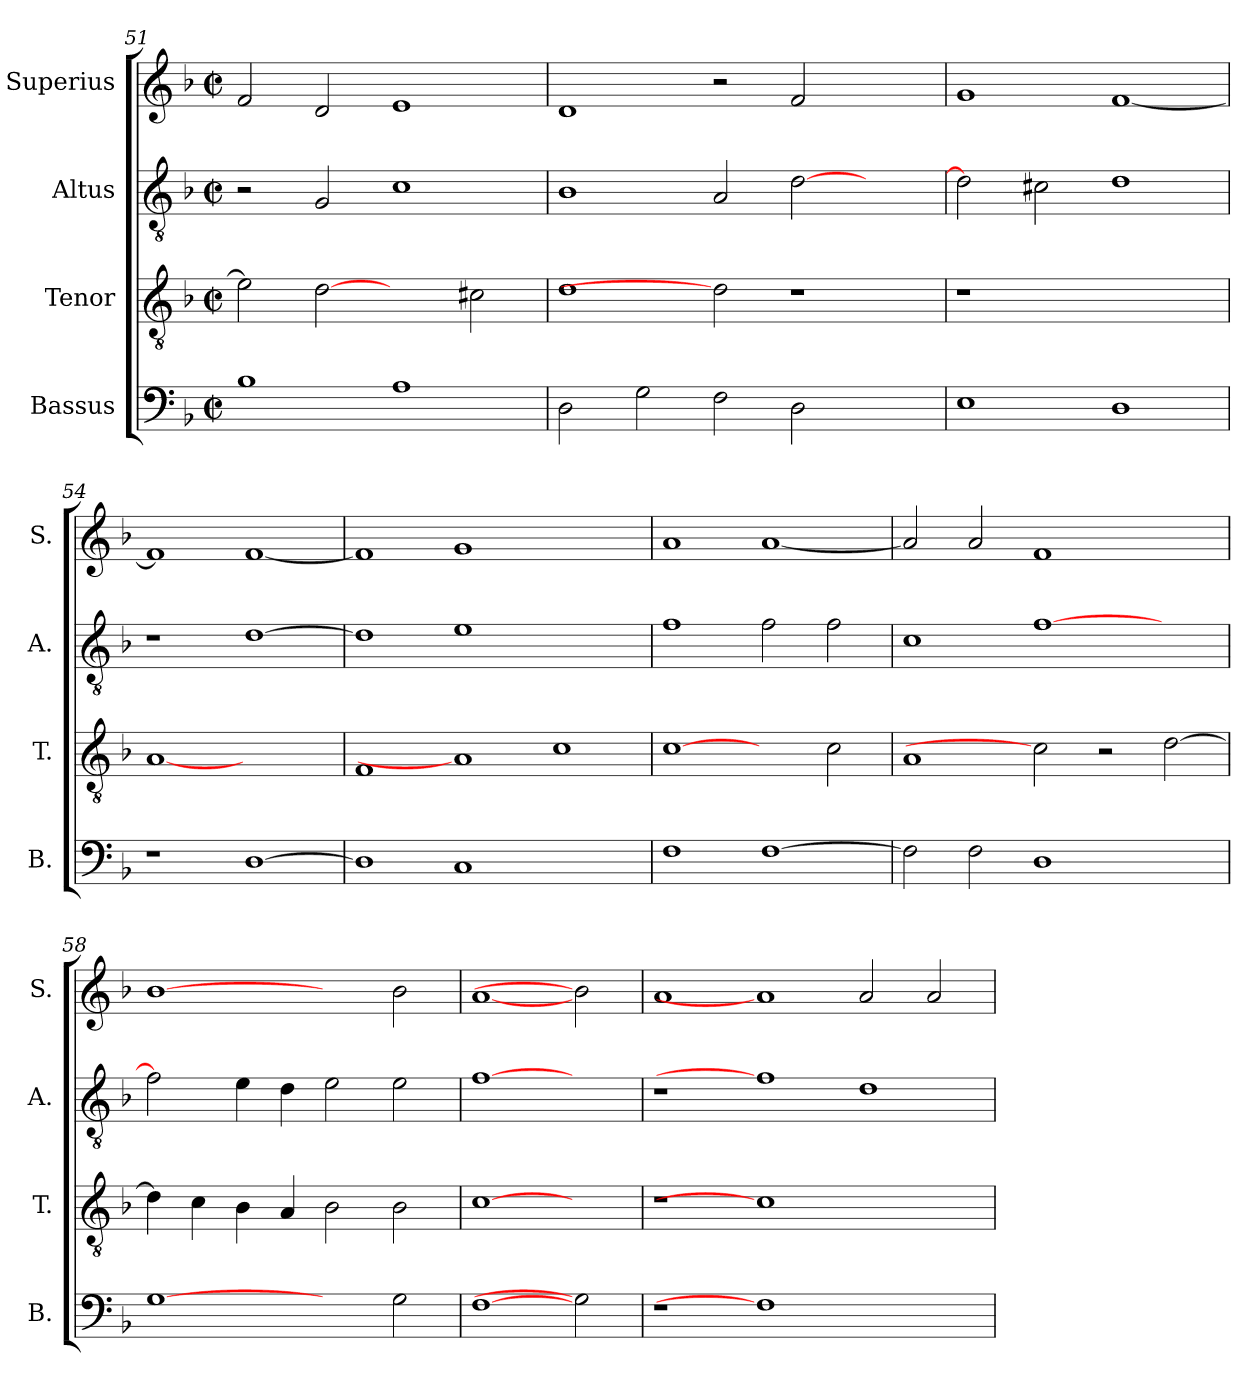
**kern	**kern	**kern	**kern
*part4	*part3	*part2	*part1
*staff4	*staff3	*staff2	*staff1
*I"Bassus	*I"Tenor	*I"Altus	*I"Superius
*I'B.	*I'T.	*I'A.	*I'S.
*clefF4	*clefGv2	*clefGv2	*clefG2
*	*ITrd7c12	*ITrd7c12	*
*k[b-]	*k[b-]	*k[b-]	*k[b-]
*F:	*F:	*F:	*F:
*M2/2	*M2/2	*M2/2	*M2/2
*met(c|)	*met(c|)	*met(c|)	*met(c|)
=51	=51	=51	=51
1B-i	2Ei\]	2r	2fi/
.	[2Di	2GGi/	2di/
1Ai	2ryy	1Ci	1ei
.	2C#Xi\	.	.
!!LO:LB:g=z
=52	=52	=52	=52
2Di\	1Di	1BB-i	1di
2Gi\	.	.	.
2Fi\	2Di]	2AAi/	2r
2Di\	1r	[>2Di\	2fi/
2ryy	.	2ryy	2ryy
=53	=53	=53	=53
!	!LO:N:vis=1	!	!
1Ei	1r	2Di\]	1gi
.	.	2C#Xi\	.
1Di	1ryy	1Di	[<1fi
=54	=54	=54	=54
1r	[1AAi	1r	1fi]
[>1Di	1ryy	[>1Di	[<1fi
=55	=55	=55	=55
1Di]	1FFi	1Di]	1fi]
1Ci	1AAi]	1Ei	1gi
1ryy	1Ci	1ryy	1ryy
=56	=56	=56	=56
1Fi	[1Ci	1Fi	1ai
[>1Fi	2ryy	2Fi\	[<1ai
.	2Ci\	2Fi\	.
=57	=57	=57	=57
2Fi\]	1AAi	1Ci	2ai/]
2Fi\	.	.	2ai/
1Di	2Ci]	[>1Fi	1fi
.	2r	.	.
2ryy	[>2Di\	2ryy	2ryy
!!LO:LB:g=z
=58	=58	=58	=58
[1Gi	4Di\]	2Fi\]	[1b-i
.	4Ci\	.	.
.	4BB-i\	4Ei\	.
.	4AAi/	4Di\	.
2ryy	2BB-i\	2Ei\	2ryy
2Gi\	2BB-i\	2Ei\	2b-i\
=59	=59	=59	=59
[1Fi	[1Ci	[1Fi	[1ai
2Gi]	2ryy	2ryy	2b-i]
=60	=60	=60	=60
!LO:N:vis=1	!LO:N:vis=1	!	!
1r	1r	1r	1ai
1Fi]	1Ci]	1Fi]	1ai]
1ryy	1ryy	1Di	2ai/
.	.	.	2ai/
=	=	=	=
*-	*-	*-	*-
